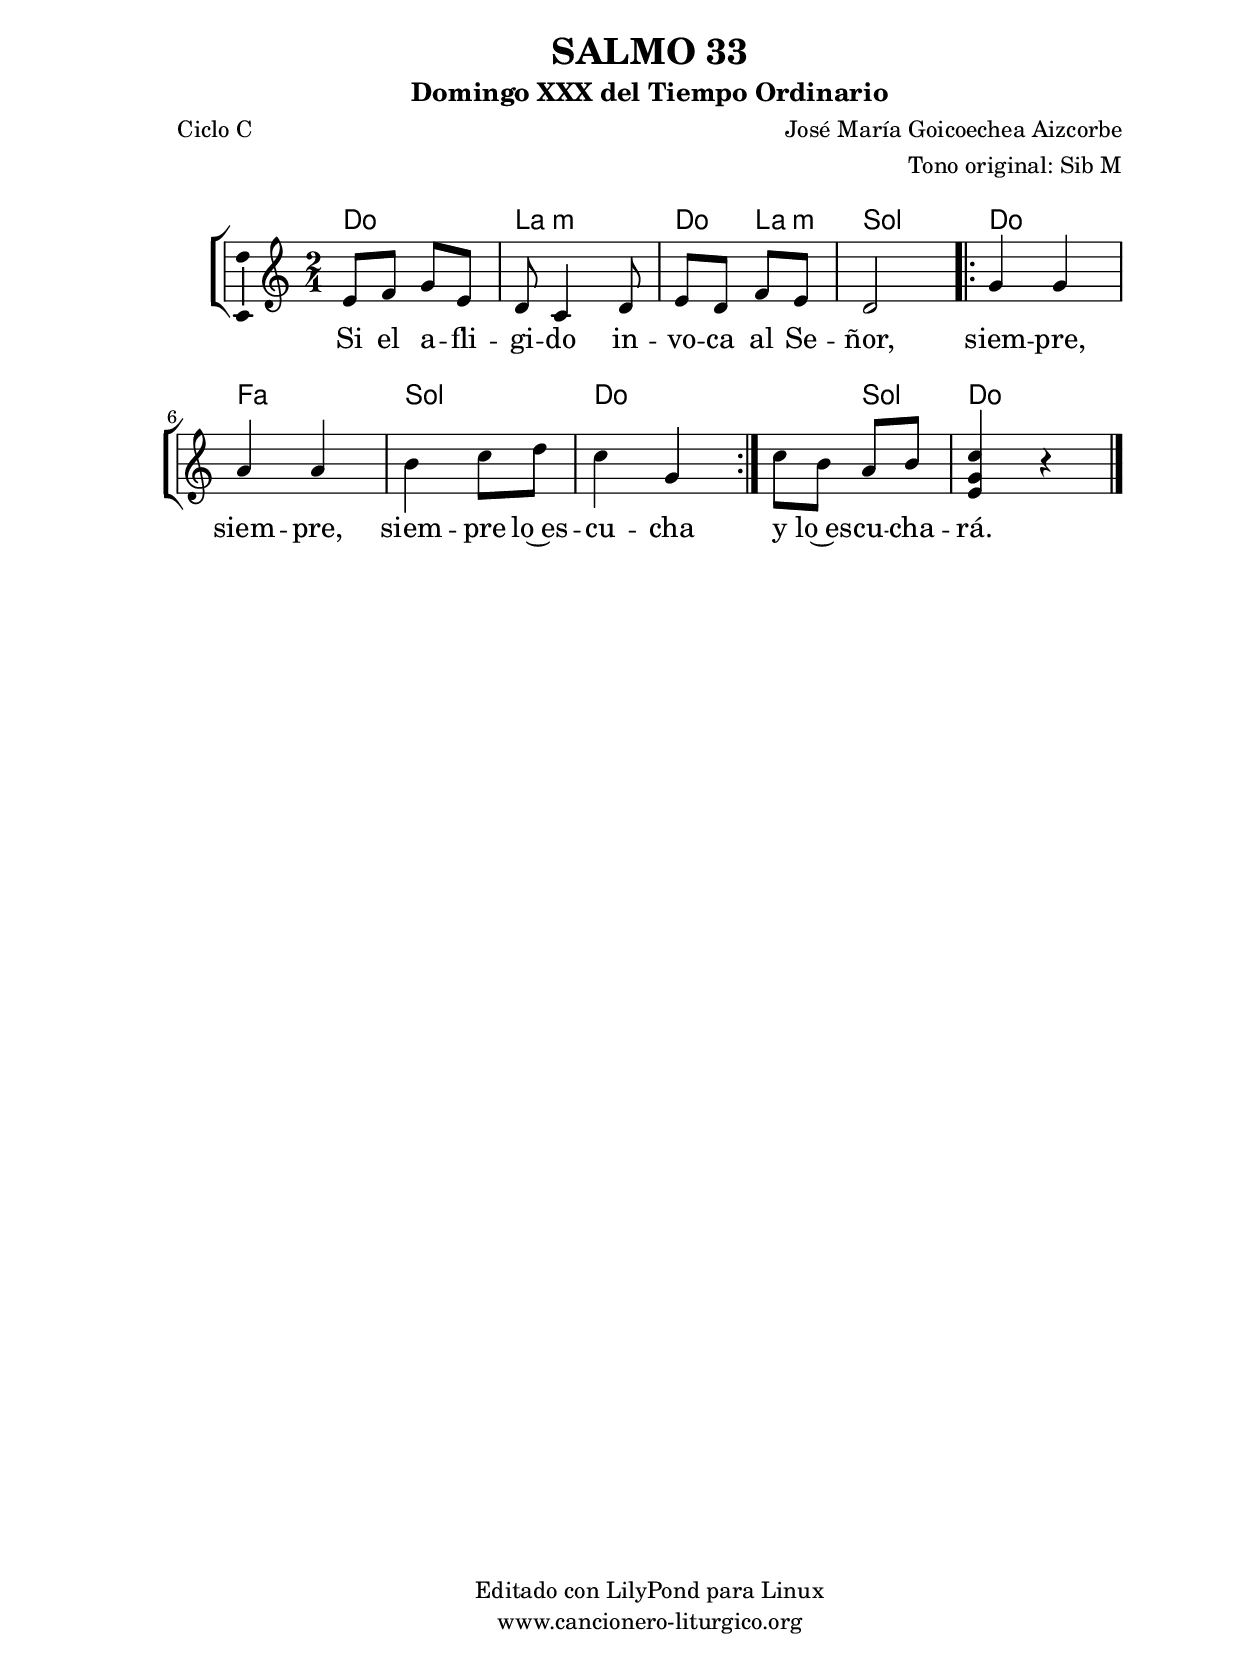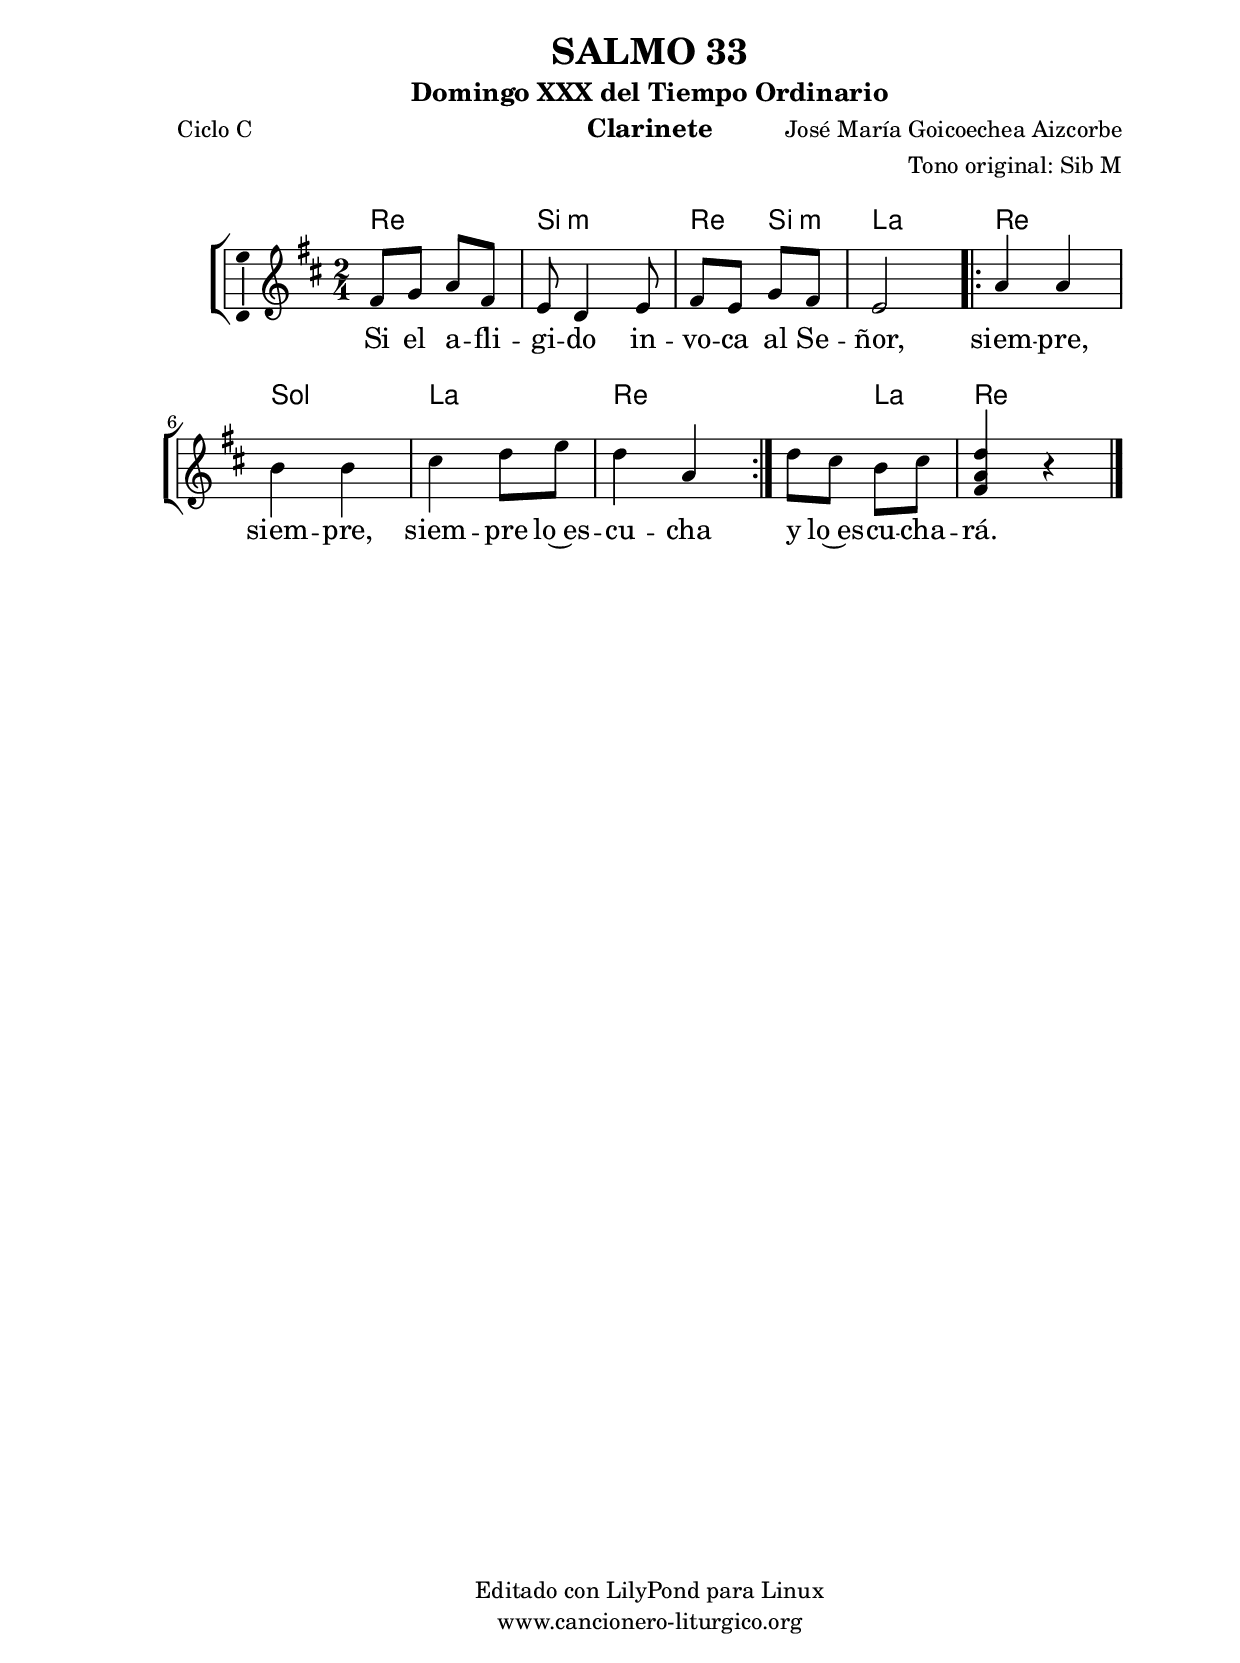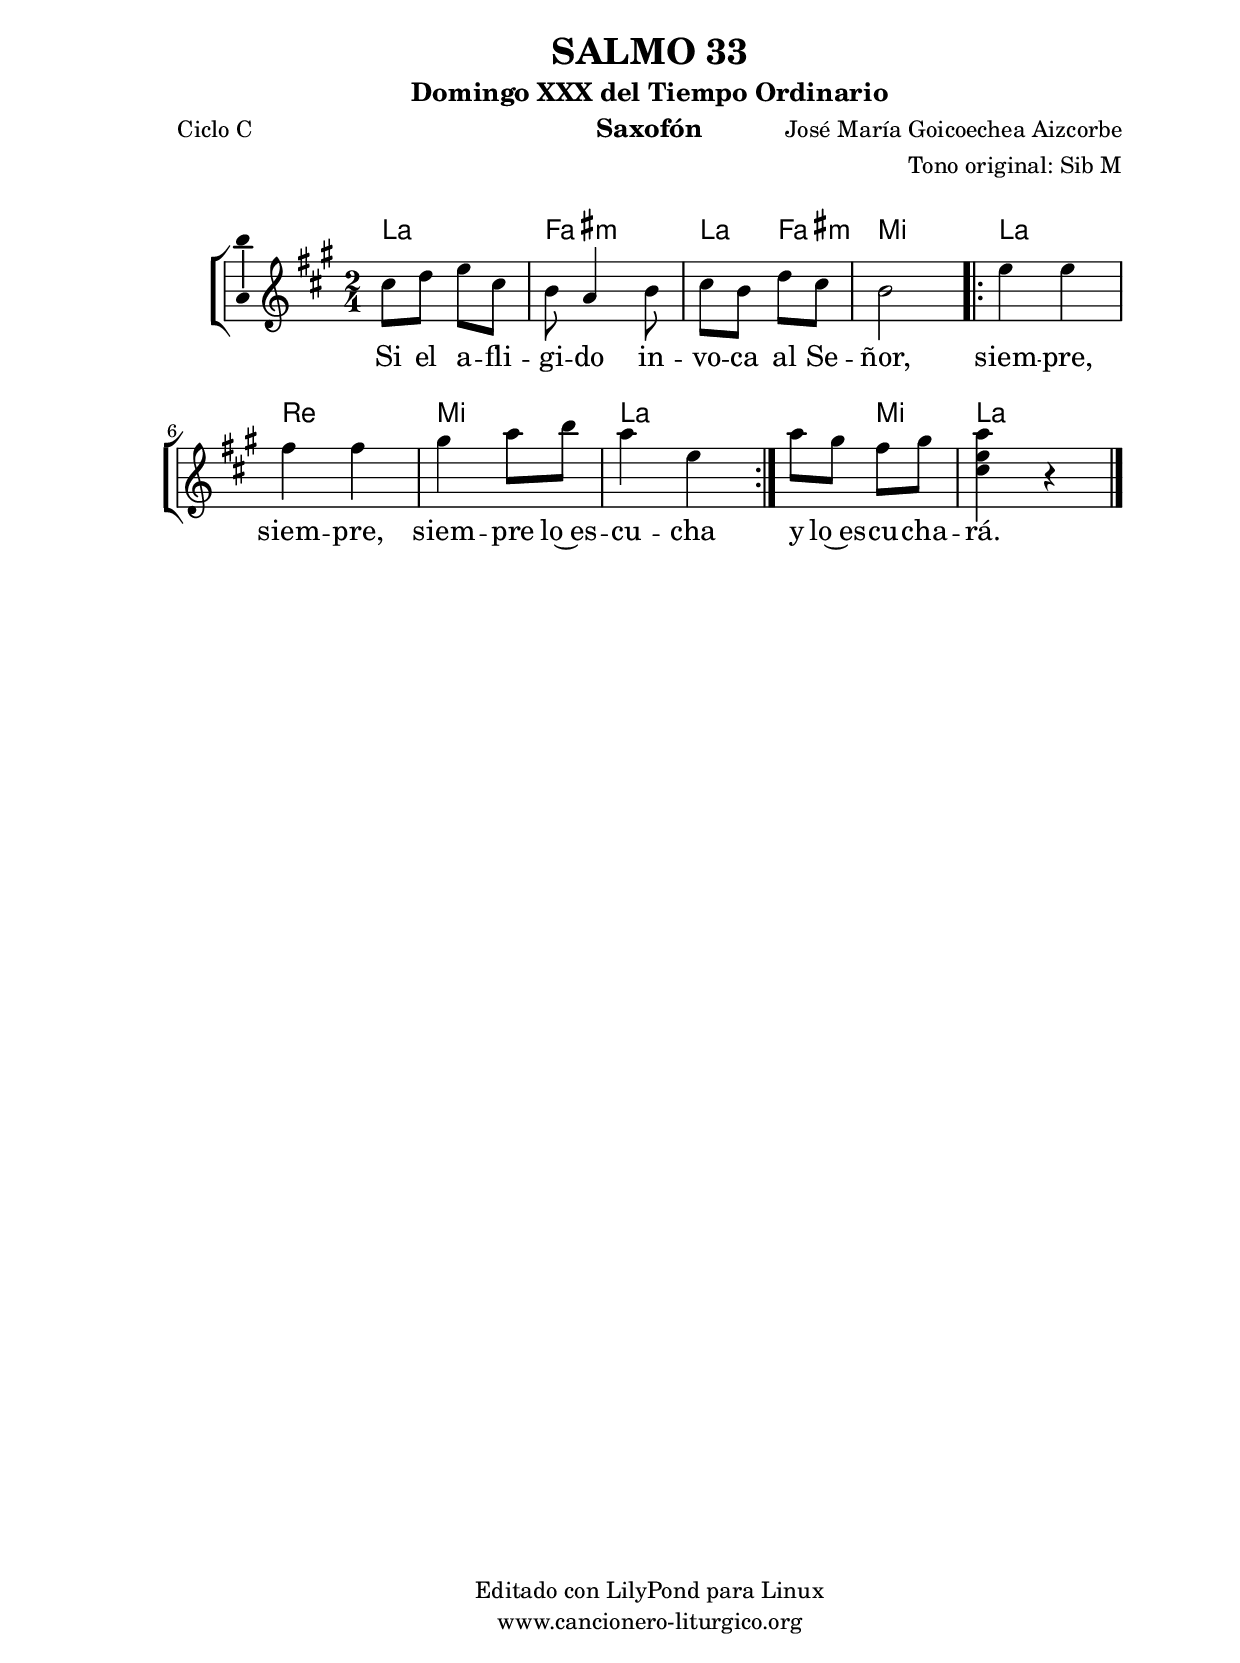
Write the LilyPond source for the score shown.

%
%para convertir .midi en .wav:
%timidity filename.midi -Ow -o finename.wav
%
%
%Para convertir de .wav a .mp3:
%lame -h -m j filename.wav
%
%
%para escuchar el midi:
%timidity nombrefichero.midi
%


%versión de lilypond para la que se ha escrito esta partitura:
\version "2.16.0"

	%Tamaño papel
	#(set-default-paper-size "a4")
	%Tamaño partitura
	#(set-global-staff-size 20)
	%No responde al pulsar sobre una nota
	#(ly:set-option 'point-and-click #f)

%parámetros del encabezamiento:
\header {
	title = "SALMO 33"
	subtitle = "Domingo XXX del Tiempo Ordinario"
	composer = "José María Goicoechea Aizcorbe"
	poet = "Ciclo C"
	meter = ""
	arranger = "Tono original: Sib M"
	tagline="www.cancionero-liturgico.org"
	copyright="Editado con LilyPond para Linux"
	tiempo = "Ordinario"
	usos = "Salmo"
	letra = "Si el afligido invoca al Señor, siempre, siempre, siempre lo escucha y lo escuchará."
	}

%parámetros asociados al papel:
\paper  {
	oddHeaderMarkup = \markup {\fill-line { \on-the-fly #not-first-page \fromproperty #'header:title \on-the-fly #not-first-page \fromproperty #'header:composer }}
	evenHeaderMarkup = \markup {\fill-line { \fromproperty #'header:composer \fromproperty #'header:title }}
	#(set-paper-size "a4")
	print-page-number = ##f
	first-page-number = 1
	print-first-page-number = ##f
%	head-separation = 3.0 \cm
	top-margin = 2.0 \cm
	bottom-margin = 0.5\cm
%%%	bottom-margin = -1.0\cm
	left-margin = 3.0 \cm
	line-width = 16.0 \cm 
	indent = 8\mm
	interscoreline = 2.\mm
	between-system-space = 15\mm
%	para que las partituras no llenen la hoja:
	ragged-bottom = ##t
%	idem para la última hoja:
	ragged-last-bottom = ##f
%	para que las partituras llenen el ancho del papel:
	ragged-last = ##f
	after-title-space = 2.5 \cm
%page-count=1
%system-count=8

	%Flexible Vertical Spacing
%	markup-markup-spacing =
%	#'((basic-distance . 15) (minimum-distance . 15) (padding . 3))
	markup-system-spacing =
	#'((basic-distance . 15) (minimum-distance . 15) (padding . 3))
	system-system-spacing =
	#'((basic-distance . 15) (minimum-distance . 15) (padding . 3))
	score-system-spacing =
	#'((basic-distance . 15) (minimum-distance . 15) (padding . 5))
%	top-system-spacing = % header
%	#'((basic-distance . 8) (minimum-distance . 0) (padding . 3))
%	top-markup-spacing =
%	#'((basic-distance . 20) (minimum-distance . 20) (padding . 3))
	last-bottom-spacing = % footer
	#'((basic-distance . 5) (minimum-distance . 5) (padding . 3))
%	score-markup-spacing =
%	#'((basic-distance . 16) (minimum-distance . 13) (padding . 3))

	}


%parámetros que afectan a toda la partitura:
global =  {
	%clave de sol (G):
	\clef G
	%armadura:
	\transpose bes c
	\key bes \major
	\tempo 4=80
	\set Score.tempoHideNote = ##t
	}


acordes = {
	\italianChords
	\chordmode {
	\transpose bes c
{

bes2 g:m bes4 g:m f2
\repeat volta 2 {
bes2 ees f bes
}
bes4 f bes2

	}
	}
}

melodia = 
	\transpose bes c
{
	\relative c''{

\time 2/4
d8 ees f d
c8 bes4 c8
d8 c ees d
c2

\repeat volta 2 {
f4 f
g4 g
a4 bes8 c
bes4 f
}

bes8 a g a
<bes f d>4 r4

	\bar "|."
	}
	}


texto = \lyricmode {
Si el a -- fli -- gi -- do in -- vo -- ca al Se -- ñor, siem -- pre, siem -- pre, siem -- pre lo~es -- cu -- cha
y lo~es -- cu -- cha -- rá.
	}


acordesStaff = \context ChordNames = acordesStaff <<
	\set chordChanges = ##t
	\acordes
	>>


vozStaff = \context Voice = vozStaff
\with {\consists "Ambitus_engraver"}
<<
%	\set Staff.instrumentName = ""
%	\set Staff.shortInstrumentName = ""
%	\set Staff.midiInstrument = #"clarinet"
%	\set Staff.midiInstrument = #"cello"
%	\set Staff.midiInstrument = #"flute"
	\set Staff.midiInstrument = #"electric guitar (jazz)"
%	\set Staff.midiInstrument = #"english horn"
%	\set Staff.midiInstrument = #"violin"
%	\set Staff.midiInstrument = #"glockenspiel"
	\set Staff.midiMinimumVolume = #0.7
	\set Staff.midiMaximumVolume = #0.9
	\global
	\melodia
	>>


textoStaff = \context Lyrics = textoStaff <<
	\lyricsto vozStaff \texto
	>>

\book {
	\score {
		\context ChoirStaff {
			\override StaffGroup.SystemStartBracket #'collapse-height = #1
			\override Score.SystemStartBar #'collapse-height = #1
			<<
			\acordesStaff
			\vozStaff
			\textoStaff
			>>
			}
		\layout {
	    		\context {
				\Lyrics
				\override LyricText #'font-size = #2
				}
	   		 \context {
				\Score
				%fontSize = #3
				\override StaffSymbol #'staff-space = #(magstep +3)
				%\override Beam #'thickness = #0.55
				%\override SpacingSpanner #'spacing-increment = #1.0
				%\override Slur #'height-limit = #1.5
				}
			}
		}
	\score {
		\unfoldRepeats
		\context ChoirStaff {
			<<
			\acordesStaff
			\vozStaff
			>>
			}
		\midi {
	  		\context {
	  			\Score
				tempoWholesPerMinute = #(ly:make-moment 70 4)
				}
			}
		}
	}

%Partitura para clarinete
#(define output-suffix "C")
\book {
	\header{
		instrument = "Clarinete"
		}
	\score {
		\context ChoirStaff {
			\override StaffGroup.SystemStartBracket #'collapse-height = #1
			\override Score.SystemStartBar #'collapse-height = #1
\transpose c d
			<<
			\acordesStaff
			\vozStaff
			\textoStaff
			>>
			}
		\layout {
	    		\context {
				\Lyrics
				\override LyricText #'font-size = #2
				}
	   		 \context {
				\Score
				%fontSize = #3
				\override StaffSymbol #'staff-space = #(magstep +3)
				%\override Beam #'thickness = #0.55
				%\override SpacingSpanner #'spacing-increment = #1.0
				%\override Slur #'height-limit = #1.5
				}
			}
		}
	}

%Partitura para saxofón
#(define output-suffix "S")
\book {
	\header{
		instrument = "Saxofón"
		}
	\score {
		\context ChoirStaff {
			\override StaffGroup.SystemStartBracket #'collapse-height = #1
			\override Score.SystemStartBar #'collapse-height = #1
\transpose c a
			<<
			\acordesStaff
			\vozStaff
			\textoStaff
			>>
			}
		\layout {
	    		\context {
				\Lyrics
				\override LyricText #'font-size = #2
				}
	   		 \context {
				\Score
				%fontSize = #3
				\override StaffSymbol #'staff-space = #(magstep +3)
				%\override Beam #'thickness = #0.55
				%\override SpacingSpanner #'spacing-increment = #1.0
				%\override Slur #'height-limit = #1.5
				}
			}
		}
	}

